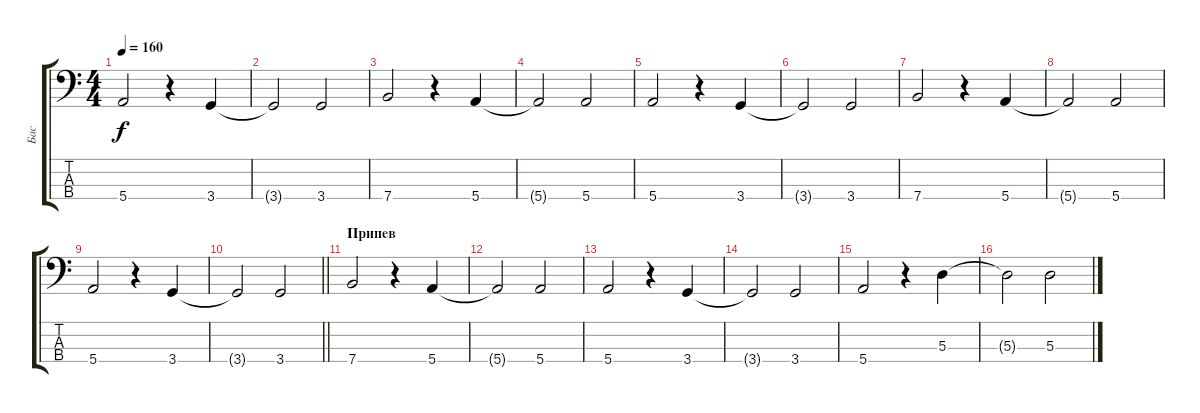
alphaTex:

\track ("Бас" "Бас") {instrument electricbassfinger}
\staff {score tabs}
\tuning (G2 D2 A1 E1) {hide}
\ts (4 4)
\tempo 160
\clef f4
\ks c
5.4.2{dy f} r.4 3.4.4 |
3.4{t}.2 3.4.2 |
7.4.2 r.4 5.4.4 |
5.4{t}.2 5.4.2 |
5.4.2 r.4 3.4.4 |
3.4{t}.2 3.4.2 |
7.4.2 r.4 5.4.4 |
5.4{t}.2 5.4.2 |
5.4.2 r.4 3.4.4 |
\barLineRight lightlight
3.4{t}.2 3.4.2 |
\section ("" "Припев")
7.4.2 r.4 5.4.4 |
5.4{t}.2 5.4.2 |
5.4.2 r.4 3.4.4 |
3.4{t}.2 3.4.2 |
5.4.2 r.4 5.3.4 |
5.3{t}.2 5.3.2
